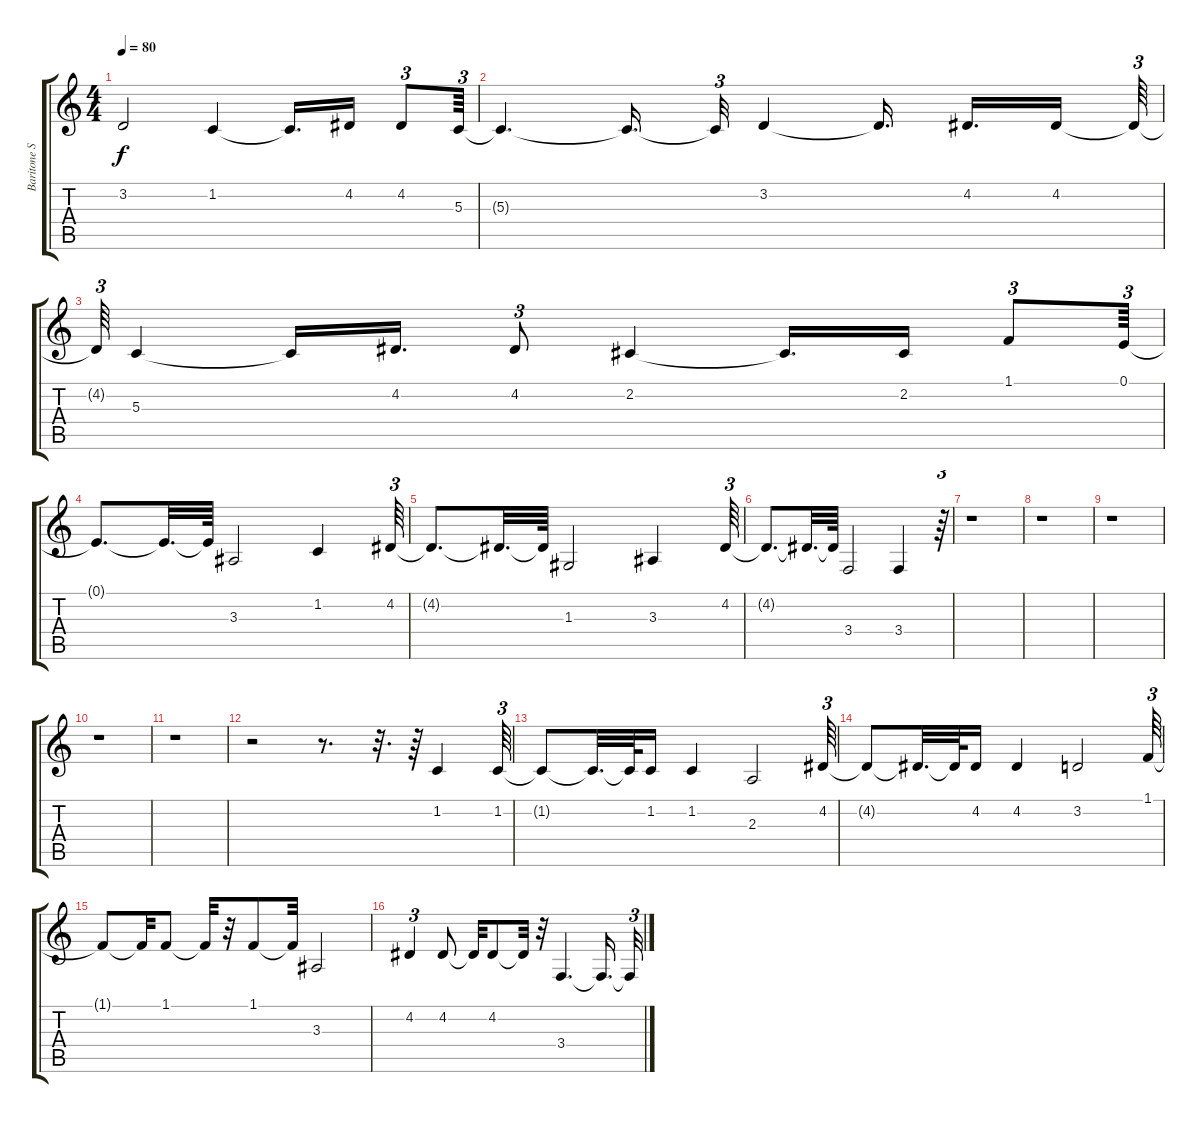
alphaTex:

\track ("Baritone Sax" "Baritone S") {instrument altosax}
\staff {score tabs}
\tuning (E4 B3 G3 D3 A2 E2) {hide}
\ts (4 4)
\tempo 80
\clef g2
\ks c
3.2.2{dy f} 1.2.4 1.2{t}.16{d} 4.2.16 4.2.8{tu (3 2)} 5.3.64{tu (3 2)} |
5.3{t}.4{d} 5.3{t}.16{d} 5.3{t}.32{tu (3 2)} 3.2.4 3.2{t}.16{d} 4.2.16{d} 4.2.16{beam splitsecondary} 4.2{t}.64{tu (3 2)} |
4.2{t}.64{tu (3 2)} 5.3.4 5.3{t}.16 4.2.16{d} 4.2.8{tu (3 2)} 2.2.4 2.2{t}.16{d} 2.2.16 1.1.8{tu (3 2)} 0.1.64{tu (3 2)} |
0.1{t}.8{d} 0.1{t}.32{d} 0.1{t}.64 3.3.2 1.2.4 4.2.64{tu (3 2)} |
4.2{t}.8{d} 4.2{t}.32{d} 4.2{t}.64 1.3.2 3.3.4 4.2.64{tu (3 2)} |
4.2{t}.8{d} 4.2{t}.32{d} 4.2{t}.64 3.4.2 3.4.4 r.64{tu (3 2)} |
r.1 |
r.1 |
r.1 |
r.1 |
r.1 |
r.2 r.8{d} r.32{d} r.64 1.2.4 1.2.64{tu (3 2)} |
1.2{t}.8 1.2{t}.32{d} 1.2{t}.64 1.2.16 1.2.4 2.3.2 4.2.64{tu (3 2)} |
4.2{t}.8 4.2{t}.32{d} 4.2{t}.64 4.2.16 4.2.4 3.2.2 1.1.64{tu (3 2)} |
1.1{t}.8 1.1{t}.32 1.1.8 1.1{t}.32 r.32 1.1.8 1.1{t}.32 3.3.2 |
4.2.4{tu (3 2)} 4.2.8 4.2{t}.32 4.2.8 4.2{t}.32 r.32 3.4.4{d} 3.4{t}.16{d} 3.4{t}.32{tu (3 2)}
